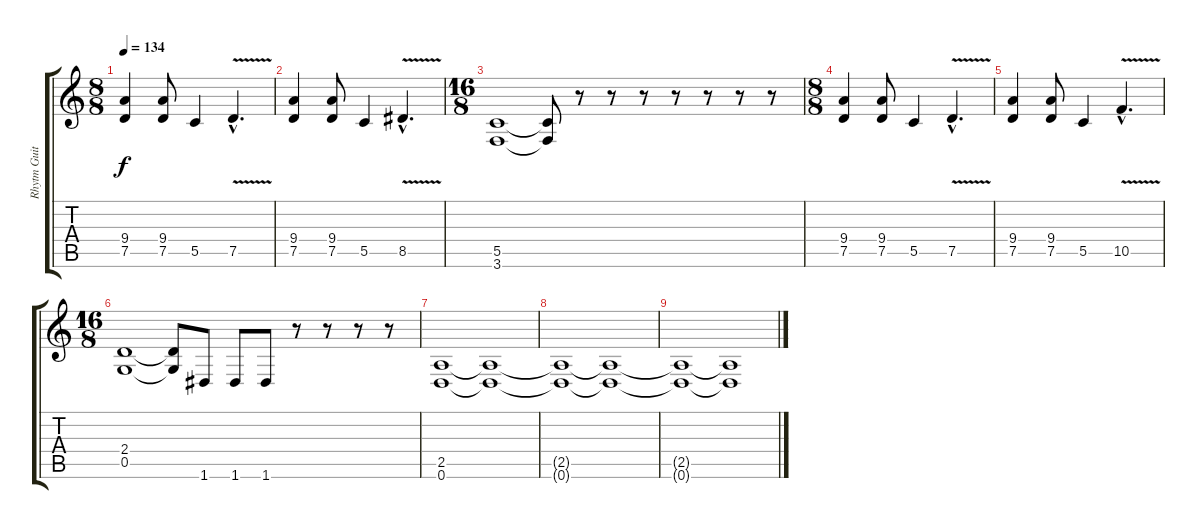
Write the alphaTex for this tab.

\track ("Rhytm Guitar (Hakan)" "Rhytm Guit") {instrument distortionguitar}
\staff {score tabs}
\tuning (D4 A3 F3 C3 G2 D2) {hide}
\ts (8 8)
\tempo 134
\clef g2
\ks c
(9.4 7.5).4{dy f} (9.4 7.5).8 5.5.4 7.5{v hac}.4{d} |
(9.4 7.5).4 (9.4 7.5).8 5.5.4 8.5{v hac}.4{d} |
\ts (16 8)
(5.5 3.6).1{volume 16} (5.5{t} 3.6{t}).8 r.8 r.8 r.8 r.8 r.8 r.8 r.8 |
\ts (8 8)
(9.4 7.5).4{volume 12} (9.4 7.5).8 5.5.4 7.5{v hac}.4{d} |
(9.4 7.5).4 (9.4 7.5).8 5.5.4 10.5{v hac}.4{d} |
\ts (16 8)
(2.4 0.5).1 (2.4{t} 0.5{t}).8 1.6.8 1.6.8 1.6.8 r.8 r.8 r.8 r.8 |
(2.5 0.6).1 (2.5{t} 0.6{t}).1 |
(2.5{t} 0.6{t}).1 (2.5{t} 0.6{t}).1 |
(2.5{t} 0.6{t}).1 (2.5{t} 0.6{t}).1
